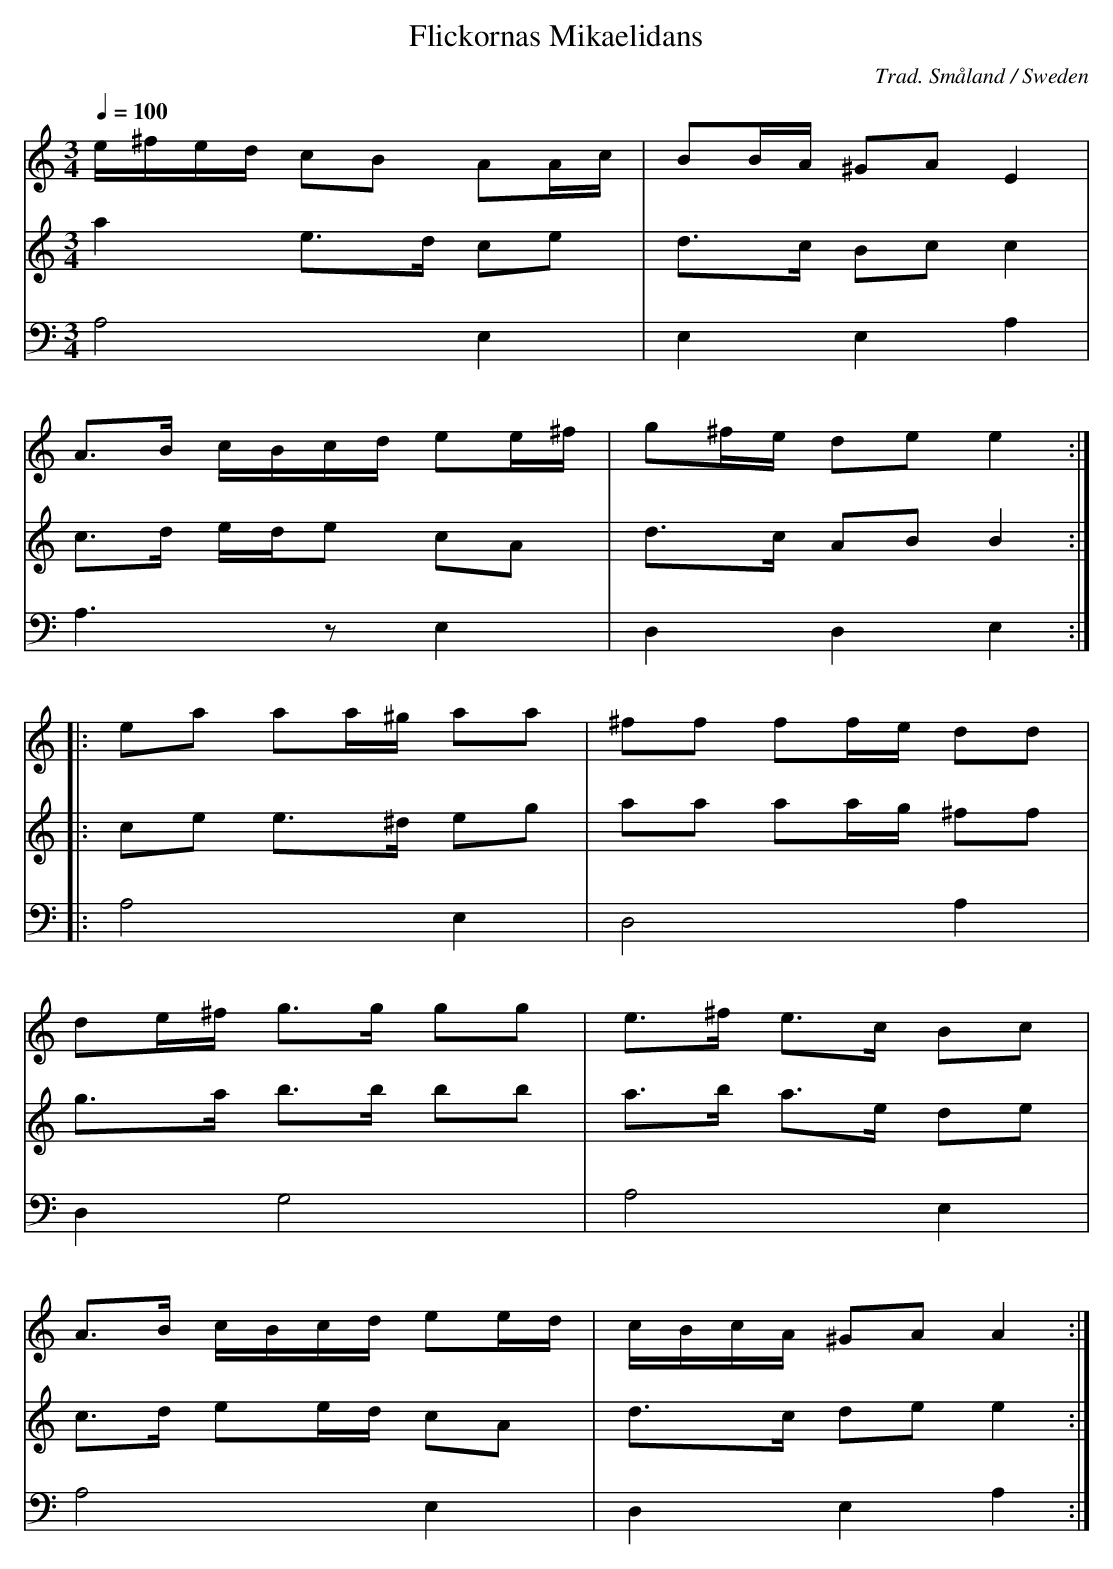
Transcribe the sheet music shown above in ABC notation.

X:1
T:Flickornas Mikaelidans
C:Trad. Småland / Sweden
M:3/4
L:1/8
Q:1/4=100
K:Amin
V:1
e/^f/e/d/ cB AA/c/ |BB/A/ ^GA E2 |
A>B c/B/c/d/ ee/^f/ |g^f/e/ de e2 ::
ea aa/^g/ aa |^ff ff/e/ dd |
de/^f/ g>g gg |e>^f e>c Bc |
A>B c/B/c/d/ ee/d/ |c/B/c/A/ ^GA A2 :|
V:2
a2 e>d ce |d>c Bc c2 |
c>d e/d/e cA |d>c AB B2 ::
ce e>^d eg |aa aa/g/ ^ff |
g>a b>b bb |a>b a>e de |
c>d ee/d/ cA |d>c de e2 :|
V:3
A,4 E,2 |E,2 E,2 A,2 |
A,3 zE,2 |D,2 D,2 E,2 ::
A,4 E,2  |D,4 A,2 |
D,2 G,4 |A,4 E,2 |
A,4 E,2 |D,2 E,2 A,2 :|
